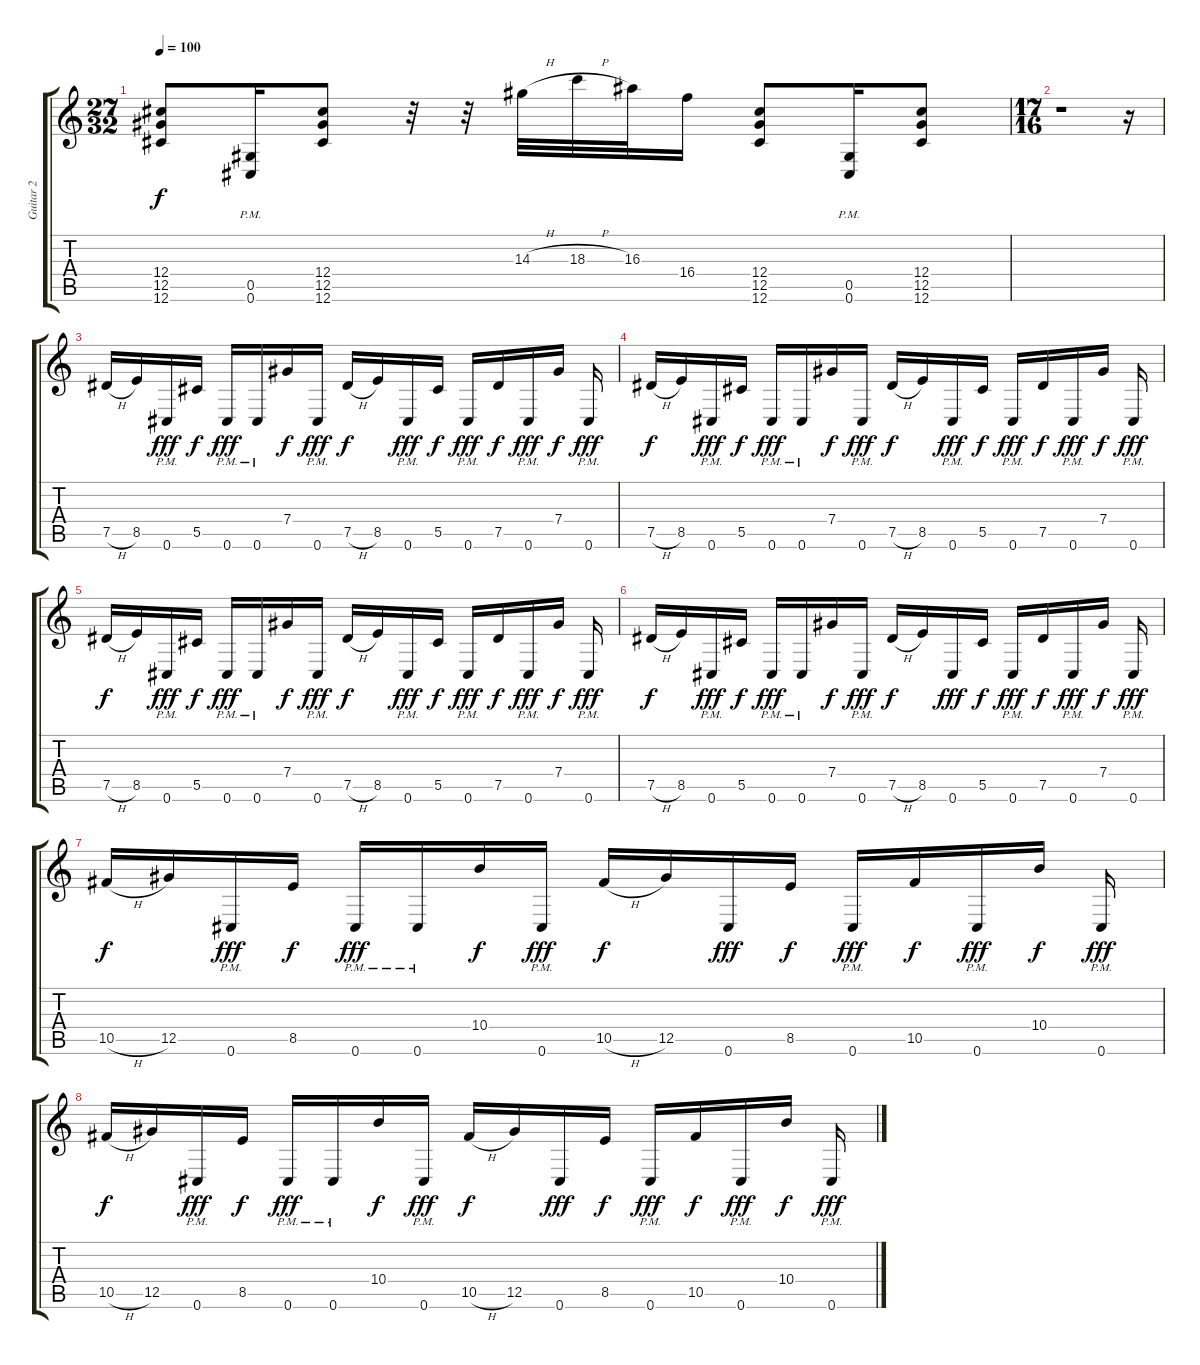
\track ("Guitar 2" "Guitar 2") {instrument distortionguitar}
\staff {score tabs}
\tuning (Eb4 Bb3 Gb3 Db3 Ab2 Db2) {hide}
\ts (27 32)
\tempo 100
\clef g2
\ks c
(12.4 12.5 12.6).8{dy f} (0.5{pm} 0.6{pm}).16 (12.4 12.5 12.6).8 r.32 r.32 14.3{h}.32 18.3{h}.32 16.3.32 16.4.16 (12.4 12.5 12.6).8 (0.5{pm} 0.6{pm}).16 (12.4 12.5 12.6).8 |
\ts (17 16)
r.1 r.16 |
7.5{h}.16{beam merge} 8.5.16{beam merge} 0.6{pm}.16{dy fff beam merge} 5.5.16{dy f} 0.6{pm}.16{dy fff beam merge} 0.6{pm}.16{beam merge} 7.4.16{dy f beam merge} 0.6{pm}.16{dy fff} 7.5{h}.16{dy f beam merge} 8.5.16{beam merge} 0.6{pm}.16{dy fff beam merge} 5.5.16{dy f} 0.6{pm}.16{dy fff beam merge} 7.5.16{dy f beam merge} 0.6{pm}.16{dy fff beam merge} 7.4.16{dy f} 0.6{pm}.16{dy fff} |
7.5{h}.16{dy f beam merge} 8.5.16{beam merge} 0.6{pm}.16{dy fff beam merge} 5.5.16{dy f} 0.6{pm}.16{dy fff beam merge} 0.6{pm}.16{beam merge} 7.4.16{dy f beam merge} 0.6{pm}.16{dy fff} 7.5{h}.16{dy f beam merge} 8.5.16{beam merge} 0.6{pm}.16{dy fff beam merge} 5.5.16{dy f} 0.6{pm}.16{dy fff beam merge} 7.5.16{dy f beam merge} 0.6{pm}.16{dy fff beam merge} 7.4.16{dy f} 0.6{pm}.16{dy fff} |
7.5{h}.16{dy f beam merge} 8.5.16{beam merge} 0.6{pm}.16{dy fff beam merge} 5.5.16{dy f} 0.6{pm}.16{dy fff beam merge} 0.6{pm}.16{beam merge} 7.4.16{dy f beam merge} 0.6{pm}.16{dy fff} 7.5{h}.16{dy f beam merge} 8.5.16{beam merge} 0.6{pm}.16{dy fff beam merge} 5.5.16{dy f} 0.6{pm}.16{dy fff beam merge} 7.5.16{dy f beam merge} 0.6{pm}.16{dy fff beam merge} 7.4.16{dy f} 0.6{pm}.16{dy fff} |
7.5{h}.16{dy f beam merge} 8.5.16{beam merge} 0.6{pm}.16{dy fff beam merge} 5.5.16{dy f} 0.6{pm}.16{dy fff beam merge} 0.6{pm}.16{beam merge} 7.4.16{dy f beam merge} 0.6{pm}.16{dy fff} 7.5{h}.16{dy f beam merge} 8.5.16{beam merge} 0.6.16{dy fff beam merge} 5.5.16{dy f} 0.6{pm}.16{dy fff beam merge} 7.5.16{dy f beam merge} 0.6{pm}.16{dy fff beam merge} 7.4.16{dy f} 0.6{pm}.16{dy fff} |
10.5{h}.16{dy f beam merge} 12.5.16{beam merge} 0.6{pm}.16{dy fff beam merge} 8.5.16{dy f} 0.6{pm}.16{dy fff beam merge} 0.6{pm}.16{beam merge} 10.4.16{dy f beam merge} 0.6{pm}.16{dy fff} 10.5{h}.16{dy f beam merge} 12.5.16{beam merge} 0.6.16{dy fff beam merge} 8.5.16{dy f} 0.6{pm}.16{dy fff beam merge} 10.5.16{dy f beam merge} 0.6{pm}.16{dy fff beam merge} 10.4.16{dy f} 0.6{pm}.16{dy fff} |
10.5{h}.16{dy f beam merge} 12.5.16{beam merge} 0.6{pm}.16{dy fff beam merge} 8.5.16{dy f} 0.6{pm}.16{dy fff beam merge} 0.6{pm}.16{beam merge} 10.4.16{dy f beam merge} 0.6{pm}.16{dy fff} 10.5{h}.16{dy f beam merge} 12.5.16{beam merge} 0.6.16{dy fff beam merge} 8.5.16{dy f} 0.6{pm}.16{dy fff beam merge} 10.5.16{dy f beam merge} 0.6{pm}.16{dy fff beam merge} 10.4.16{dy f} 0.6{pm}.16{dy fff}
